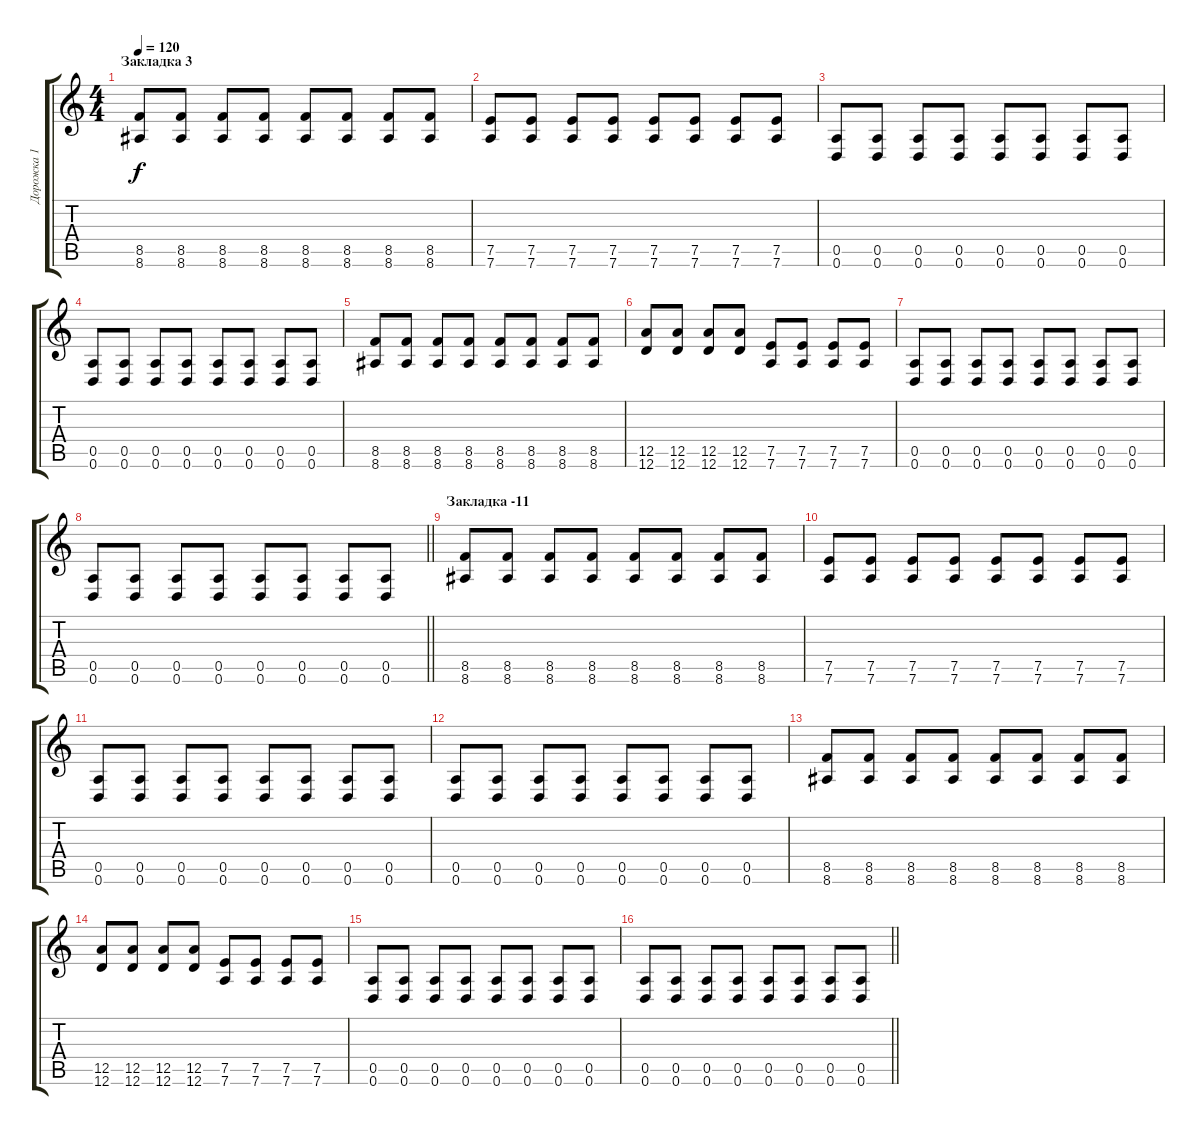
\track ("Дорожка 1" "Дорожка 1") {instrument distortionguitar}
\staff {score tabs}
\tuning (E4 B3 G3 D3 A2 D2) {hide}
\ts (4 4)
\section ("" "Закладка 3")
\tempo 120
\clef g2
\ks c
(8.5 8.6).8{dy f} (8.5 8.6).8 (8.5 8.6).8 (8.5 8.6).8 (8.5 8.6).8 (8.5 8.6).8 (8.5 8.6).8 (8.5 8.6).8 |
(7.5 7.6).8 (7.5 7.6).8 (7.5 7.6).8 (7.5 7.6).8 (7.5 7.6).8 (7.5 7.6).8 (7.5 7.6).8 (7.5 7.6).8 |
(0.5 0.6).8 (0.5 0.6).8 (0.5 0.6).8 (0.5 0.6).8 (0.5 0.6).8 (0.5 0.6).8 (0.5 0.6).8 (0.5 0.6).8 |
(0.5 0.6).8 (0.5 0.6).8 (0.5 0.6).8 (0.5 0.6).8 (0.5 0.6).8 (0.5 0.6).8 (0.5 0.6).8 (0.5 0.6).8 |
(8.5 8.6).8 (8.5 8.6).8 (8.5 8.6).8 (8.5 8.6).8 (8.5 8.6).8 (8.5 8.6).8 (8.5 8.6).8 (8.5 8.6).8 |
(12.5 12.6).8 (12.5 12.6).8 (12.5 12.6).8 (12.5 12.6).8 (7.5 7.6).8 (7.5 7.6).8 (7.5 7.6).8 (7.5 7.6).8 |
(0.5 0.6).8 (0.5 0.6).8 (0.5 0.6).8 (0.5 0.6).8 (0.5 0.6).8 (0.5 0.6).8 (0.5 0.6).8 (0.5 0.6).8 |
\barLineRight lightlight
(0.5 0.6).8 (0.5 0.6).8 (0.5 0.6).8 (0.5 0.6).8 (0.5 0.6).8 (0.5 0.6).8 (0.5 0.6).8 (0.5 0.6).8 |
\section ("" "Закладка -11")
(8.5 8.6).8 (8.5 8.6).8 (8.5 8.6).8 (8.5 8.6).8 (8.5 8.6).8 (8.5 8.6).8 (8.5 8.6).8 (8.5 8.6).8 |
(7.5 7.6).8 (7.5 7.6).8 (7.5 7.6).8 (7.5 7.6).8 (7.5 7.6).8 (7.5 7.6).8 (7.5 7.6).8 (7.5 7.6).8 |
(0.5 0.6).8 (0.5 0.6).8 (0.5 0.6).8 (0.5 0.6).8 (0.5 0.6).8 (0.5 0.6).8 (0.5 0.6).8 (0.5 0.6).8 |
(0.5 0.6).8 (0.5 0.6).8 (0.5 0.6).8 (0.5 0.6).8 (0.5 0.6).8 (0.5 0.6).8 (0.5 0.6).8 (0.5 0.6).8 |
(8.5 8.6).8 (8.5 8.6).8 (8.5 8.6).8 (8.5 8.6).8 (8.5 8.6).8 (8.5 8.6).8 (8.5 8.6).8 (8.5 8.6).8 |
(12.5 12.6).8 (12.5 12.6).8 (12.5 12.6).8 (12.5 12.6).8 (7.5 7.6).8 (7.5 7.6).8 (7.5 7.6).8 (7.5 7.6).8 |
(0.5 0.6).8 (0.5 0.6).8 (0.5 0.6).8 (0.5 0.6).8 (0.5 0.6).8 (0.5 0.6).8 (0.5 0.6).8 (0.5 0.6).8 |
\barLineRight lightlight
(0.5 0.6).8 (0.5 0.6).8 (0.5 0.6).8 (0.5 0.6).8 (0.5 0.6).8 (0.5 0.6).8 (0.5 0.6).8 (0.5 0.6).8
